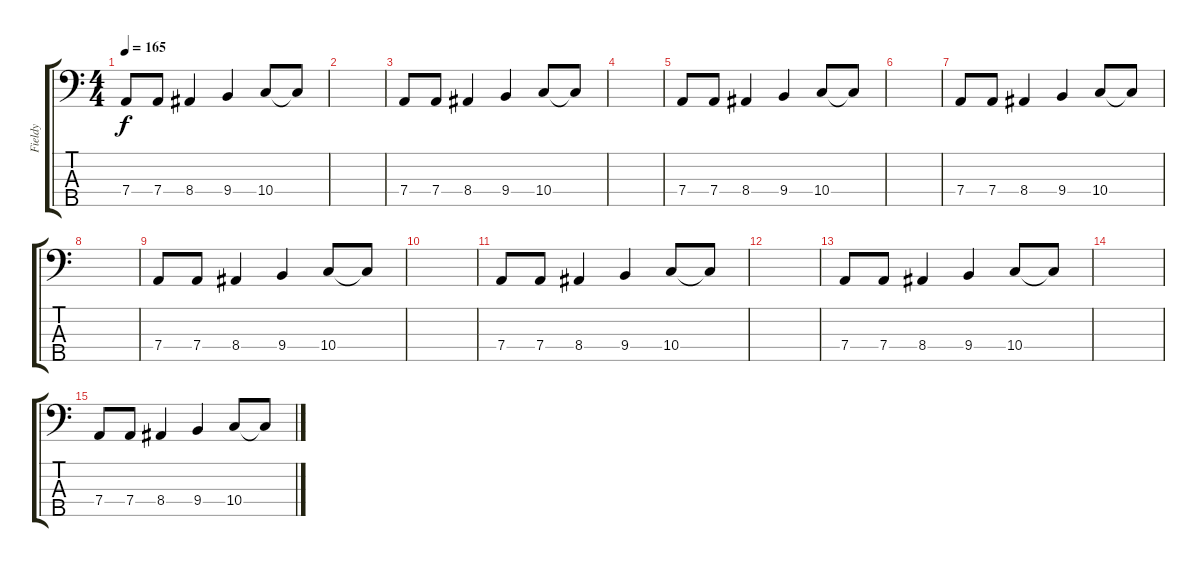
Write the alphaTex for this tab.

\track ("Fieldy" "Fieldy") {instrument electricbassfinger}
\staff {score tabs}
\tuning (F2 C2 G1 D1 A0) {hide}
\ts (4 4)
\tempo 165
\clef f4
\ks c
7.4.8{dy f} 7.4.8 8.4.4 9.4.4 10.4.8 10.4{t}.8 |
|
7.4.8 7.4.8 8.4.4 9.4.4 10.4.8 10.4{t}.8 |
|
7.4.8 7.4.8 8.4.4 9.4.4 10.4.8 10.4{t}.8 |
|
7.4.8 7.4.8 8.4.4 9.4.4 10.4.8 10.4{t}.8 |
|
7.4.8 7.4.8 8.4.4 9.4.4 10.4.8 10.4{t}.8 |
|
7.4.8 7.4.8 8.4.4 9.4.4 10.4.8 10.4{t}.8 |
|
7.4.8 7.4.8 8.4.4 9.4.4 10.4.8 10.4{t}.8 |
|
7.4.8 7.4.8 8.4.4 9.4.4 10.4.8 10.4{t}.8
